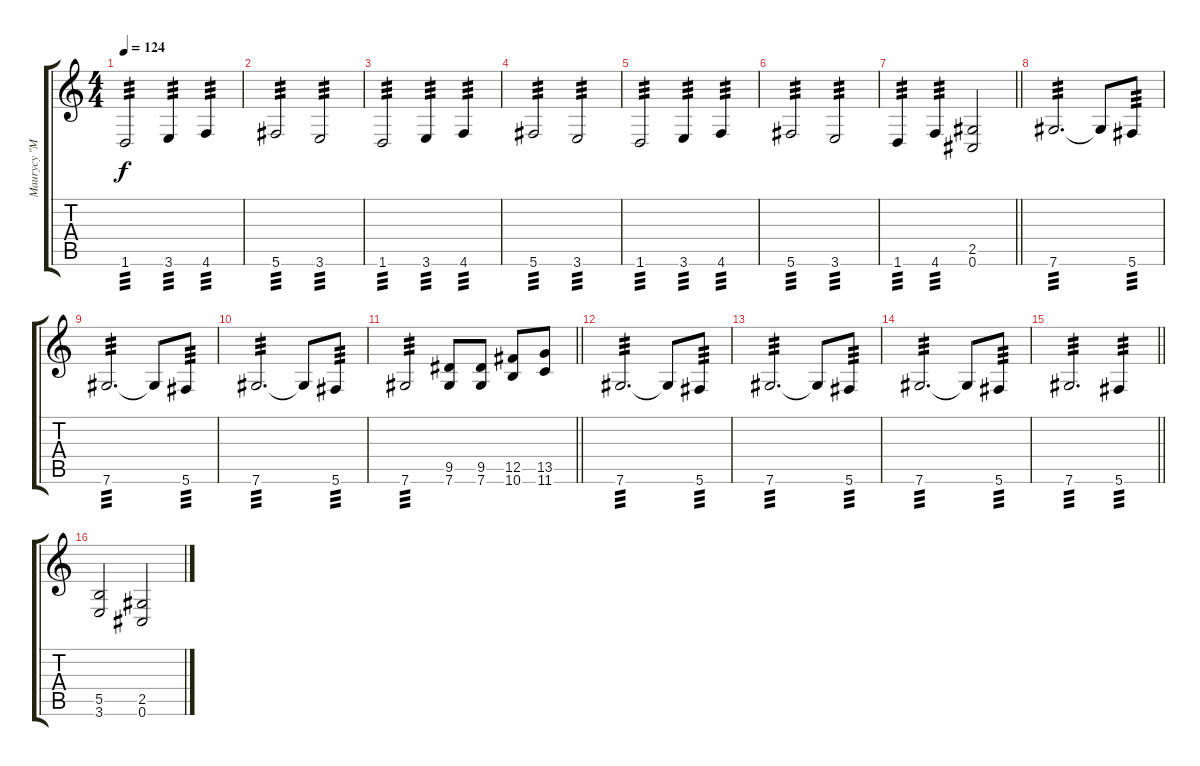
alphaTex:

\track ("Maurycy \"Mauser\" Stefanowicz (Rythm)" "Maurycy \"M") {instrument overdrivenguitar}
\staff {score tabs}
\tuning (Db4 Ab3 E3 B2 Gb2 Db2) {hide}
\ts (4 4)
\tempo 124
\clef g2
\ks c
1.6.2{tp 3 dy f} 3.6.4{tp 3} 4.6.4{tp 3} |
5.6.2{tp 3} 3.6.2{tp 3} |
1.6.2{tp 3} 3.6.4{tp 3} 4.6.4{tp 3} |
5.6.2{tp 3} 3.6.2{tp 3} |
1.6.2{tp 3} 3.6.4{tp 3} 4.6.4{tp 3} |
5.6.2{tp 3} 3.6.2{tp 3} |
\barLineRight lightlight
1.6.4{tp 3} 4.6.4{tp 3} (2.5 0.6).2 |
7.6.2{d tp 3} 7.6{t}.8 5.6.8{tp 3} |
7.6.2{d tp 3} 7.6{t}.8 5.6.8{tp 3} |
7.6.2{d tp 3} 7.6{t}.8 5.6.8{tp 3} |
\barLineRight lightlight
7.6.2{tp 3} (9.5 7.6).8 (9.5 7.6).8 (12.5 10.6).8 (13.5 11.6).8 |
7.6.2{d tp 3} 7.6{t}.8 5.6.8{tp 3} |
7.6.2{d tp 3} 7.6{t}.8 5.6.8{tp 3} |
7.6.2{d tp 3} 7.6{t}.8 5.6.8{tp 3} |
\barLineRight lightlight
7.6.2{d tp 3} 5.6.4{tp 3} |
(5.5 3.6).2 (2.5 0.6).2
